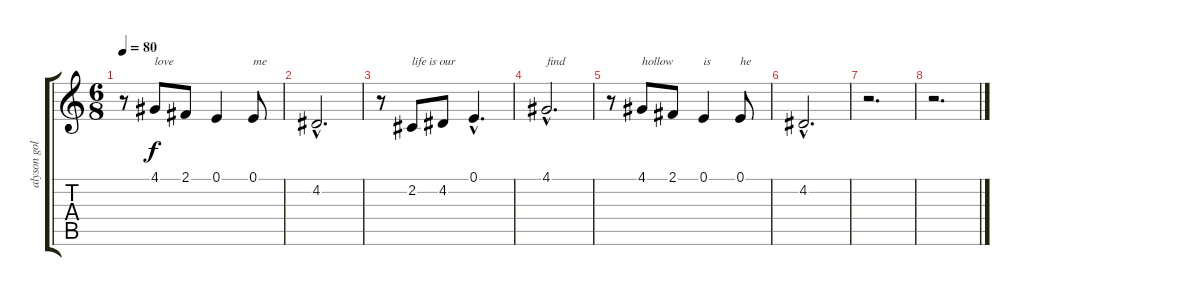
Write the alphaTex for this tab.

\track ("alyson goldfrapp" "alyson gol") {instrument synthvoice}
\staff {score tabs}
\tuning (E4 B3 G3 D3 A2 E2) {hide}
\ts (6 8)
\tempo 80
\clef g2
\ks c
r.8{dy f} 4.1.8{txt "love"} 2.1.8 0.1.4 0.1.8{txt "me"} |
4.2{hac}.2{d} |
r.8 2.2.8{txt "life is our"} 4.2.8 0.1{hac}.4{d} |
4.1{hac}.2{d txt "find"} |
r.8 4.1.8{txt "hollow"} 2.1.8 0.1.4{txt "is"} 0.1.8{txt "he"} |
4.2{hac}.2{d} |
r.2{d} |
r.2{d}
